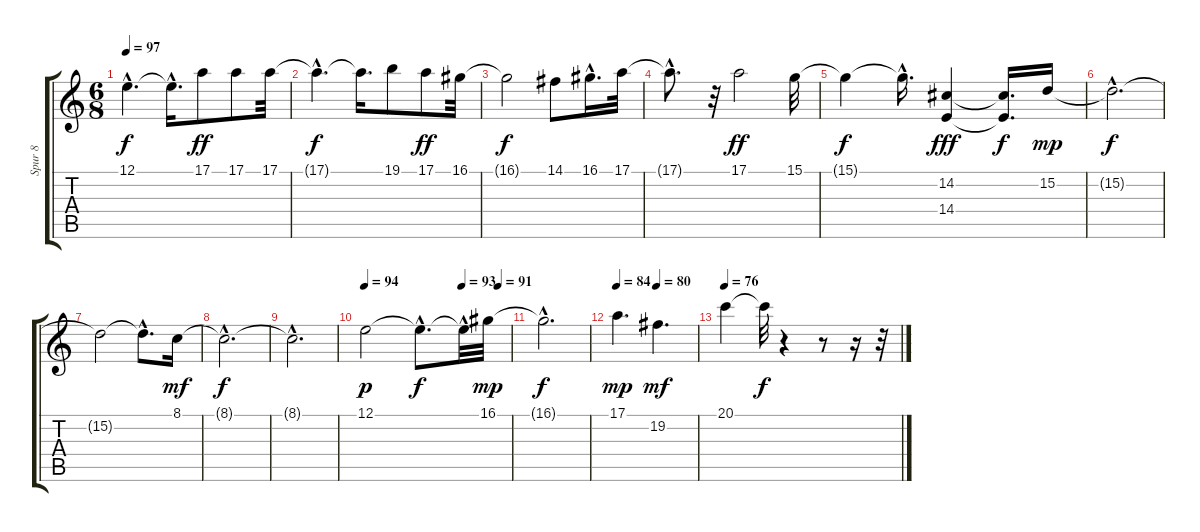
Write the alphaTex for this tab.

\track ("Spur 8" "Spur 8") {instrument stringensemble1}
\staff {score tabs}
\tuning (E4 B3 G3 D3 A2 E2) {hide}
\ts (6 8)
\tempo 97
\clef g2
\ks c
12.1{hac t}.4{d dy f} 12.1{hac t}.16{d} 17.1.8{dy ff} 17.1.8 17.1.32 |
17.1{hac t}.4{d dy f} 17.1{t}.16{d} 19.1.8 17.1.8{dy ff} 16.1.32 |
16.1{t}.2{dy f} 14.1.8 16.1{hac}.16{d} 17.1.32 |
17.1{hac t}.8{d} r.32 17.1.2{dy ff} 15.1.32 |
15.1{t}.4{dy f} 15.1{hac t}.16{d} (14.2 14.4).4{dy fff} (14.2{t} 14.4{t}).16{d dy f} 15.2.16{dy mp} |
15.2{hac t}.2{d dy f} |
15.2{t}.2 15.2{hac t}.8{d} 8.1.16{dy mf} |
8.1{hac t}.2{d dy f} |
8.1{hac t}.2{d} |
\tempo 94
\tempo (93 0.6666666666666666)
\tempo (91 0.9166666666666666)
12.1.2{dy p} 12.1{hac t}.8{d dy f} 12.1{hac t}.32 16.1.32{dy mp} |
16.1{hac t}.2{d dy f} |
\tempo 84
\tempo (80 0.5)
17.1.4{d dy mp} 19.2.4{d dy mf} |
\tempo 76
20.1.4 20.1{t}.32{dy f} r.4 r.8 r.16 r.32
